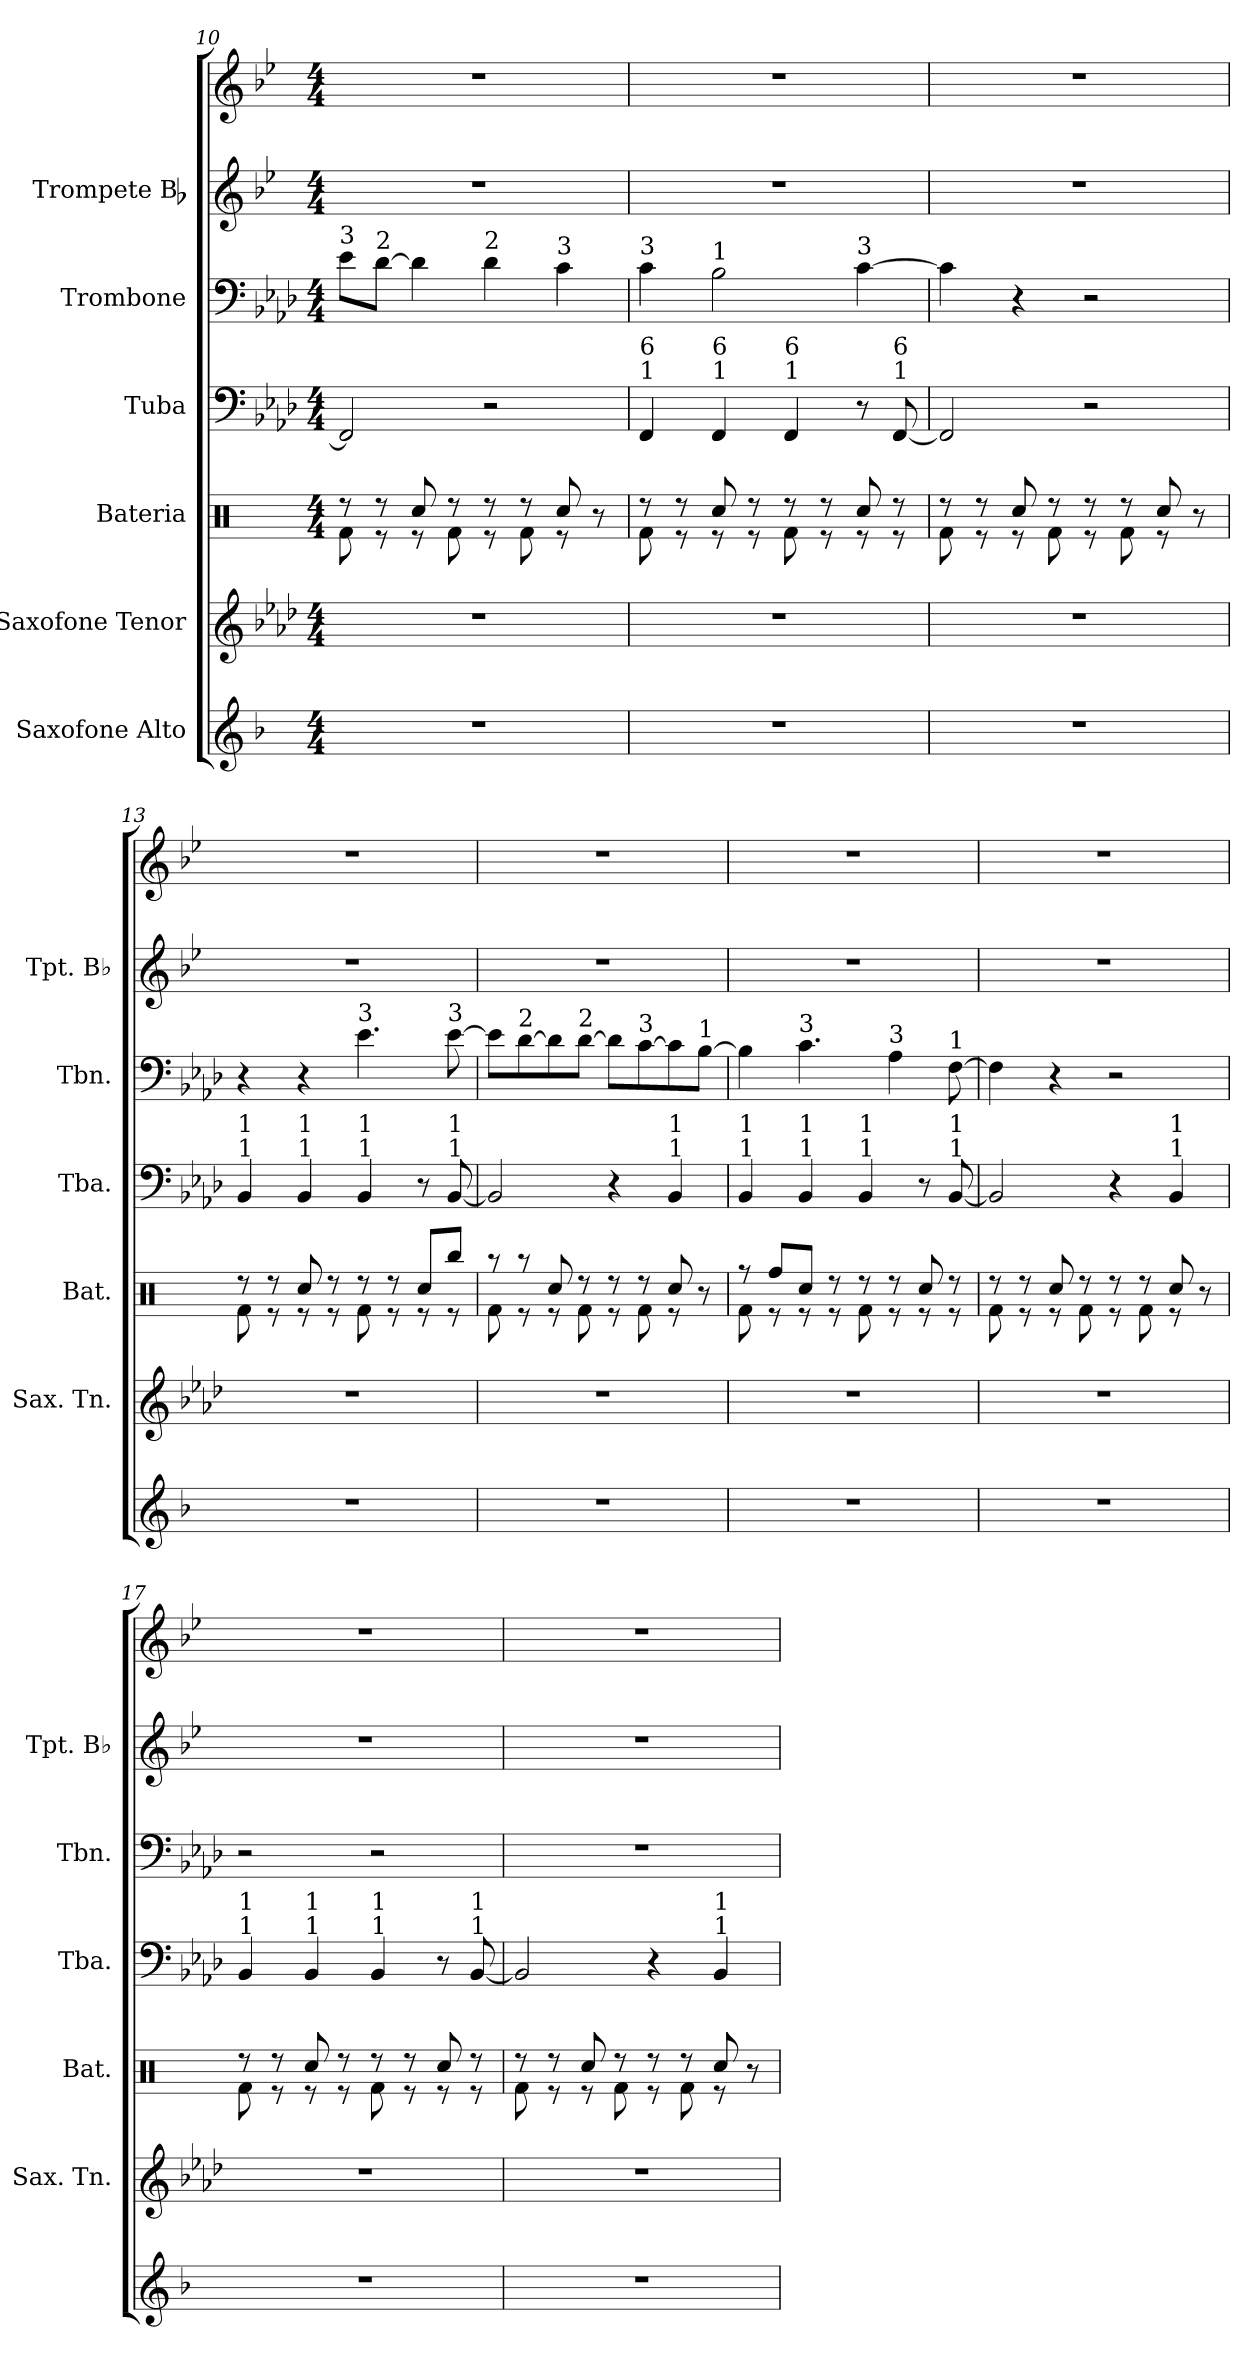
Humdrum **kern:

**kern	**kern	**kern	**kern	**kern	**kern	**kern
*part6	*part5	*part4	*part3	*part2	*part1	*part1
*staff7	*staff6	*staff5	*staff4	*staff3	*staff2	*staff1
*I"Saxofone Alto	*I"Saxofone Tenor	*I"Bateria	*I"Tuba	*I"Trombone	*I"Trompete Bb	*
*	*I'Sax. Tn.	*I'Bat.	*I'Tba.	*I'Tbn.	*I'Tpt. Bb	*
*clefG2	*clefG2	*clefX	*clefF4	*clefF4	*clefG2	*clefG2
*ITrd5c9	*ITrd8c14	*	*	*	*ITrd1c2	*ITrd1c2
*k[b-e-a-d-]	*k[b-e-a-d-]	*k[]	*k[b-e-a-d-]	*k[b-e-a-d-]	*k[b-e-a-d-]	*k[b-e-a-d-]
*M4/4	*M4/4	*M4/4	*M4/4	*M4/4	*M4/4	*M4/4
=10	=10	=10	=10	=10	=10	=10
*	*	*^	*	*	*	*
!	!	!	!	!	!LO:TX:a:t=3	!	!
1r	1r	8r	8Rf\	2FF/]	8e-\L	1r	1r
!	!	!	!	!	!LO:TX:a:t=2	!	!
.	.	8r	8r	.	[8d-\J	.	.
.	.	8Rcc/	8r	.	4d-\]	.	.
.	.	8r	8Rf\	.	.	.	.
!	!	!	!	!	!LO:TX:a:t=2	!	!
.	.	8r	8r	2r	4d-\	.	.
.	.	8r	8Rf\	.	.	.	.
!	!	!	!	!	!LO:TX:a:t=3	!	!
.	.	8Rcc/	8r	.	4c\	.	.
.	.	8ryy	8r	.	.	.	.
=11	=11	=11	=11	=11	=11	=11	=11
!	!	!	!	!	!LO:TX:a:t=3	!	!
!	!	!	!	!LO:TX:a:t=1	!	!	!
!	!	!	!	!LO:TX:a:t=6	!	!	!
1r	1r	8r	8Rf\	4FF/	4c\	1r	1r
.	.	8r	8r	.	.	.	.
!	!	!	!	!	!LO:TX:a:t=1	!	!
!	!	!	!	!LO:TX:a:t=1	!	!	!
!	!	!	!	!LO:TX:a:t=6	!	!	!
.	.	8Rcc/	8r	4FF/	2B-\	.	.
.	.	8r	8r	.	.	.	.
!	!	!	!	!LO:TX:a:t=1	!	!	!
!	!	!	!	!LO:TX:a:t=6	!	!	!
.	.	8r	8Rf\	4FF/	.	.	.
.	.	8r	8r	.	.	.	.
!	!	!	!	!	!LO:TX:a:t=3	!	!
.	.	8Rcc/	8r	8r	[4c\	.	.
!	!	!	!	!LO:TX:a:t=1	!	!	!
!	!	!	!	!LO:TX:a:t=6	!	!	!
.	.	8r	8r	[8FF/	.	.	.
!!LO:PB:g=z
=12	=12	=12	=12	=12	=12	=12	=12
1r	1r	8r	8Rf\	2FF/]	4c\]	1r	1r
.	.	8r	8r	.	.	.	.
.	.	8Rcc/	8r	.	4r	.	.
.	.	8r	8Rf\	.	.	.	.
.	.	8r	8r	2r	2r	.	.
.	.	8r	8Rf\	.	.	.	.
.	.	8Rcc/	8r	.	.	.	.
.	.	8ryy	8r	.	.	.	.
=13	=13	=13	=13	=13	=13	=13	=13
!	!	!	!	!LO:TX:a:t=1	!	!	!
!	!	!	!	!LO:TX:a:t=1	!	!	!
1r	1r	8r	8Rf\	4BB-/	4r	1r	1r
.	.	8r	8r	.	.	.	.
!	!	!	!	!LO:TX:a:t=1	!	!	!
!	!	!	!	!LO:TX:a:t=1	!	!	!
.	.	8Rcc/	8r	4BB-/	4r	.	.
.	.	8r	8r	.	.	.	.
!	!	!	!	!	!LO:TX:a:t=3	!	!
!	!	!	!	!LO:TX:a:t=1	!	!	!
!	!	!	!	!LO:TX:a:t=1	!	!	!
.	.	8r	8Rf\	4BB-/	4.e-\	.	.
.	.	8r	8r	.	.	.	.
.	.	8Rcc/L	8r	8r	.	.	.
!	!	!	!	!	!LO:TX:a:t=3	!	!
!	!	!	!	!LO:TX:a:t=1	!	!	!
!	!	!	!	!LO:TX:a:t=1	!	!	!
.	.	8Rbb/J	8r	[8BB-/	[8e-\	.	.
=14	=14	=14	=14	=14	=14	=14	=14
1r	1r	8r	8Rf\	2BB-/]	8e-\L]	1r	1r
!	!	!	!	!	!LO:TX:a:t=2	!	!
.	.	8r	8r	.	[8d-\	.	.
.	.	8Rcc/	8r	.	8d-\]	.	.
!	!	!	!	!	!LO:TX:a:t=2	!	!
.	.	8r	8Rf\	.	[8d-\J	.	.
.	.	8r	8r	4r	8d-\L]	.	.
!	!	!	!	!	!LO:TX:a:t=3	!	!
.	.	8r	8Rf\	.	[8c\	.	.
!	!	!	!	!LO:TX:a:t=1	!	!	!
!	!	!	!	!LO:TX:a:t=1	!	!	!
.	.	8Rcc/	8r	4BB-/	8c\]	.	.
!	!	!	!	!	!LO:TX:a:t=1	!	!
.	.	8ryy	8r	.	[8B-\J	.	.
=15	=15	=15	=15	=15	=15	=15	=15
!	!	!	!	!LO:TX:a:t=1	!	!	!
!	!	!	!	!LO:TX:a:t=1	!	!	!
1r	1r	8r	8Rf\	4BB-/	4B-\]	1r	1r
.	.	8Rff/L	8r	.	.	.	.
!	!	!	!	!	!LO:TX:a:t=3	!	!
!	!	!	!	!LO:TX:a:t=1	!	!	!
!	!	!	!	!LO:TX:a:t=1	!	!	!
.	.	8Rcc/J	8r	4BB-/	4.c\	.	.
.	.	8r	8r	.	.	.	.
!	!	!	!	!LO:TX:a:t=1	!	!	!
!	!	!	!	!LO:TX:a:t=1	!	!	!
.	.	8r	8Rf\	4BB-/	.	.	.
!	!	!	!	!	!LO:TX:a:t=3	!	!
.	.	8r	8r	.	4A-\	.	.
.	.	8Rcc/	8r	8r	.	.	.
!	!	!	!	!	!LO:TX:a:t=1	!	!
!	!	!	!	!LO:TX:a:t=1	!	!	!
!	!	!	!	!LO:TX:a:t=1	!	!	!
.	.	8r	8r	[8BB-/	[8F\	.	.
!!LO:PB:g=z
=16	=16	=16	=16	=16	=16	=16	=16
1r	1r	8r	8Rf\	2BB-/]	4F\]	1r	1r
.	.	8r	8r	.	.	.	.
.	.	8Rcc/	8r	.	4r	.	.
.	.	8r	8Rf\	.	.	.	.
.	.	8r	8r	4r	2r	.	.
.	.	8r	8Rf\	.	.	.	.
!	!	!	!	!LO:TX:a:t=1	!	!	!
!	!	!	!	!LO:TX:a:t=1	!	!	!
.	.	8Rcc/	8r	4BB-/	.	.	.
.	.	8ryy	8r	.	.	.	.
=17	=17	=17	=17	=17	=17	=17	=17
!	!	!	!	!LO:TX:a:t=1	!	!	!
!	!	!	!	!LO:TX:a:t=1	!	!	!
1r	1r	8r	8Rf\	4BB-/	2r	1r	1r
.	.	8r	8r	.	.	.	.
!	!	!	!	!LO:TX:a:t=1	!	!	!
!	!	!	!	!LO:TX:a:t=1	!	!	!
.	.	8Rcc/	8r	4BB-/	.	.	.
.	.	8r	8r	.	.	.	.
!	!	!	!	!LO:TX:a:t=1	!	!	!
!	!	!	!	!LO:TX:a:t=1	!	!	!
.	.	8r	8Rf\	4BB-/	2r	.	.
.	.	8r	8r	.	.	.	.
.	.	8Rcc/	8r	8r	.	.	.
!	!	!	!	!LO:TX:a:t=1	!	!	!
!	!	!	!	!LO:TX:a:t=1	!	!	!
.	.	8r	8r	[8BB-/	.	.	.
=18	=18	=18	=18	=18	=18	=18	=18
1r	1r	8r	8Rf\	2BB-/]	1r	1r	1r
.	.	8r	8r	.	.	.	.
.	.	8Rcc/	8r	.	.	.	.
.	.	8r	8Rf\	.	.	.	.
.	.	8r	8r	4r	.	.	.
.	.	8r	8Rf\	.	.	.	.
!	!	!	!	!LO:TX:a:t=1	!	!	!
!	!	!	!	!LO:TX:a:t=1	!	!	!
.	.	8Rcc/	8r	4BB-/	.	.	.
.	.	8ryy	8r	.	.	.	.
*	*	*v	*v	*	*	*	*
=	=	=	=	=	=	=
*-	*-	*-	*-	*-	*-	*-
